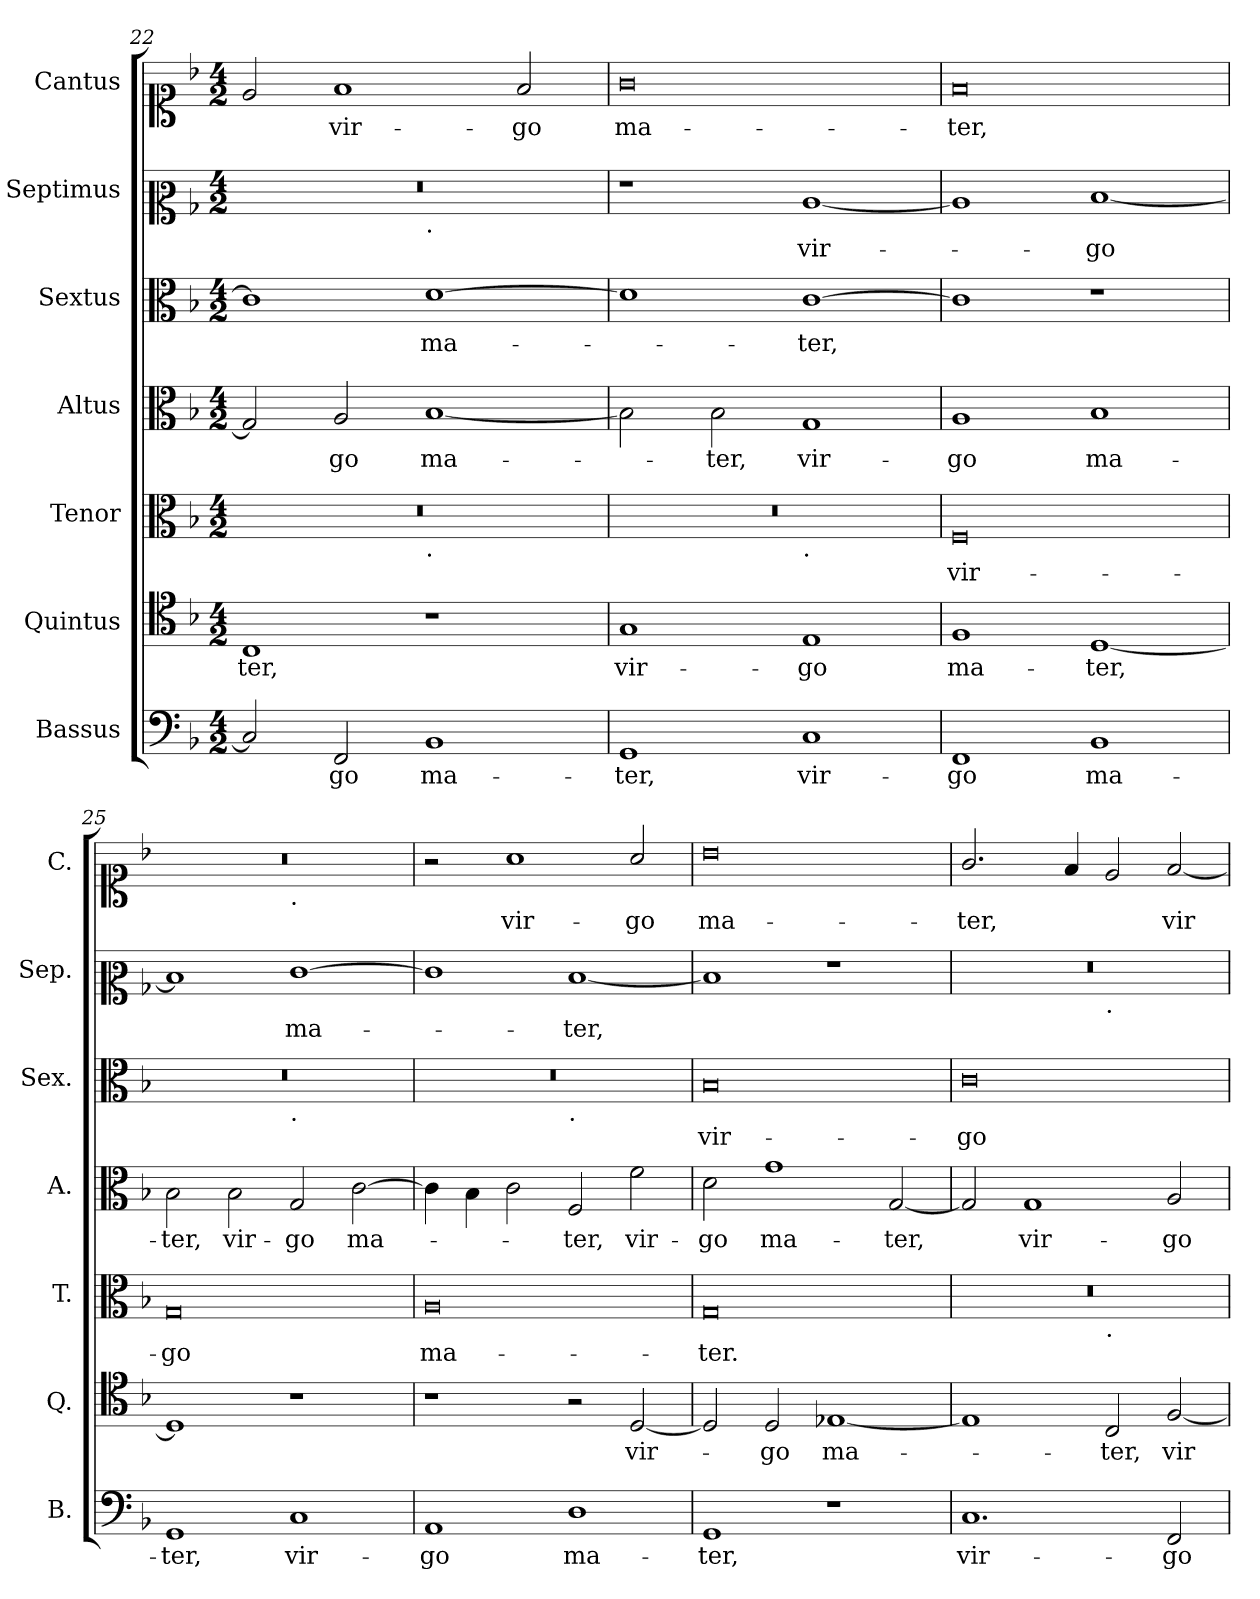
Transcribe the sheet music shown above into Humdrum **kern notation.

**kern	**text	**kern	**text	**kern	**text	**kern	**text	**kern	**text	**kern	**text	**kern	**text
*part7	*part7	*part6	*part6	*part5	*part5	*part4	*part4	*part3	*part3	*part2	*part2	*part1	*part1
*staff7	*staff7	*staff6	*staff6	*staff5	*staff5	*staff4	*staff4	*staff3	*staff3	*staff2	*staff2	*staff1	*staff1
*I"Bassus	*	*I"Quintus	*	*I"Tenor	*	*I"Altus	*	*I"Sextus	*	*I"Septimus	*	*I"Cantus	*
*I'B.	*	*I'Q.	*	*I'T.	*	*I'A.	*	*I'Sex.	*	*I'Sep.	*	*I'C.	*
*clefF4	*	*clefC4	*	*clefC3	*	*clefC3	*	*clefC3	*	*clefC2	*	*clefC1	*
*k[b-]	*	*k[b-]	*	*k[b-]	*	*k[b-]	*	*k[b-]	*	*k[b-]	*	*k[b-]	*
*F:	*	*F:	*	*F:	*	*F:	*	*F:	*	*F:	*	*F:	*
*M4/2	*	*M4/2	*	*M4/2	*	*M4/2	*	*M4/2	*	*M4/2	*	*M4/2	*
=22	=22	=22	=22	=22	=22	=22	=22	=22	=22	=22	=22	=22	=22
!	!	!	!	!LO:N:vis=1	!	!	!	!	!	!LO:N:vis=1	!	!	!
*	*	*	*	*^	*	*	*	*	*	*^	*	*	*
2C/]	.	1C	-ter,	0r	1ryy	.	2G/]	.	1c]	.	0r	1ryy	.	2e/	.
2FF/	-go	.	.	.	.	.	2A/	-go	.	.	.	.	.	1f	vir-
!	!	!	!	!	!	!	!	!	!	!	!	!LO:TX:b:t=.	!	!	!
!	!	!	!	!	!LO:TX:b:t=.	!	!	!	!	!	!	!	!	!	!
1BB-	ma-	1r	.	.	1ryy	.	[1B-	ma-	[1d	ma-	.	1ryy	.	.	.
.	.	.	.	.	.	.	.	.	.	.	.	.	.	2f/	-go
=23	=23	=23	=23	=23	=23	=23	=23	=23	=23	=23	=23	=23	=23	=23	=23
!	!	!	!	!LO:N:vis=1	!	!	!	!	!	!	!	!	!	!	!
*	*	*	*	*	*	*	*	*	*	*	*v	*v	*	*	*
1GG	-ter,	1G	vir-	0r	1ryy	.	2B-\]	.	1d]	.	1r	.	0g	ma-
.	.	.	.	.	.	.	2B-\	-ter,	.	.	.	.	.	.
!	!	!	!	!	!LO:TX:b:t=.	!	!	!	!	!	!	!	!	!
1C	vir-	1E	-go	.	1ryy	.	1G	vir-	[1c	-ter,	[1c	vir-	.	.
*	*	*	*	*v	*v	*	*	*	*	*	*	*	*	*
=24	=24	=24	=24	=24	=24	=24	=24	=24	=24	=24	=24	=24	=24
1FF	-go	1F	ma-	0F	vir-	1A	-go	1c]	.	1c]	.	0f	-ter,
1BB-	ma-	[1D	-ter,	.	.	1B-	ma-	1r	.	[1d	-go	.	.
=25	=25	=25	=25	=25	=25	=25	=25	=25	=25	=25	=25	=25	=25
!	!	!	!	!	!	!	!	!LO:N:vis=1	!	!	!	!LO:N:vis=1	!
*	*	*	*	*	*	*	*	*^	*	*	*	*^	*
1GG	-ter,	1D]	.	0G	-go	2B-\	-ter,	0r	1ryy	.	1d]	.	0r	1ryy	.
.	.	.	.	.	.	2B-\	vir-	.	.	.	.	.	.	.	.
!	!	!	!	!	!	!	!	!	!	!	!	!	!	!LO:TX:b:t=.	!
!	!	!	!	!	!	!	!	!	!LO:TX:b:t=.	!	!	!	!	!	!
1C	vir-	1r	.	.	.	2G/	-go	.	1ryy	.	[1e	ma-	.	1ryy	.
.	.	.	.	.	.	[2c\	ma-	.	.	.	.	.	.	.	.
=26	=26	=26	=26	=26	=26	=26	=26	=26	=26	=26	=26	=26	=26	=26	=26
!	!	!	!	!	!	!	!	!LO:N:vis=1	!	!	!	!	!	!	!
*	*	*	*	*	*	*	*	*	*	*	*	*	*v	*v	*
1AA	-go	1r	.	0A	ma-	4c\]	.	0r	1ryy	.	1e]	.	2r	.
.	.	.	.	.	.	4B-\	.	.	.	.	.	.	.	.
.	.	.	.	.	.	2c\	.	.	.	.	.	.	1a	vir-
!	!	!	!	!	!	!	!	!	!LO:TX:b:t=.	!	!	!	!	!
1D	ma-	2r	.	.	.	2F/	-ter,	.	1ryy	.	[1d	-ter,	.	.
.	.	[2D/	vir-	.	.	2f\	vir-	.	.	.	.	.	2a/	-go
*	*	*	*	*	*	*	*	*v	*v	*	*	*	*	*
=27	=27	=27	=27	=27	=27	=27	=27	=27	=27	=27	=27	=27	=27
1GG	-ter,	2D/]	.	0G	-ter.	2d\	-go	0B-	vir-	1d]	.	0b-	ma-
.	.	2D/	-go	.	.	1g	ma-	.	.	.	.	.	.
1r	.	[1E-X	ma-	.	.	.	.	.	.	1r	.	.	.
.	.	.	.	.	.	[2G/	-ter,	.	.	.	.	.	.
=28	=28	=28	=28	=28	=28	=28	=28	=28	=28	=28	=28	=28	=28
!	!	!	!	!LO:N:vis=1	!	!	!	!	!	!LO:N:vis=1	!	!	!
*	*	*	*	*^	*	*	*	*	*	*^	*	*	*
1.C	vir-	1E-]	.	0r	1ryy	.	2G/]	.	0c	-go	0r	1ryy	.	2.g/	-ter,
.	.	.	.	.	.	.	1G	vir-	.	.	.	.	.	.	.
.	.	.	.	.	.	.	.	.	.	.	.	.	.	4f/	.
!	!	!	!	!	!	!	!	!	!	!	!	!LO:TX:b:t=.	!	!	!
!	!	!	!	!	!LO:TX:b:t=.	!	!	!	!	!	!	!	!	!	!
.	.	2C/	-ter,	.	1ryy	.	.	.	.	.	.	1ryy	.	2e/	.
2FF/	-go	[2F/	vir-	.	.	.	2A/	-go	.	.	.	.	.	[2f/	vir-
*	*	*	*	*v	*v	*	*	*	*	*	*v	*v	*	*	*
=	=	=	=	=	=	=	=	=	=	=	=	=	=
*-	*-	*-	*-	*-	*-	*-	*-	*-	*-	*-	*-	*-	*-
